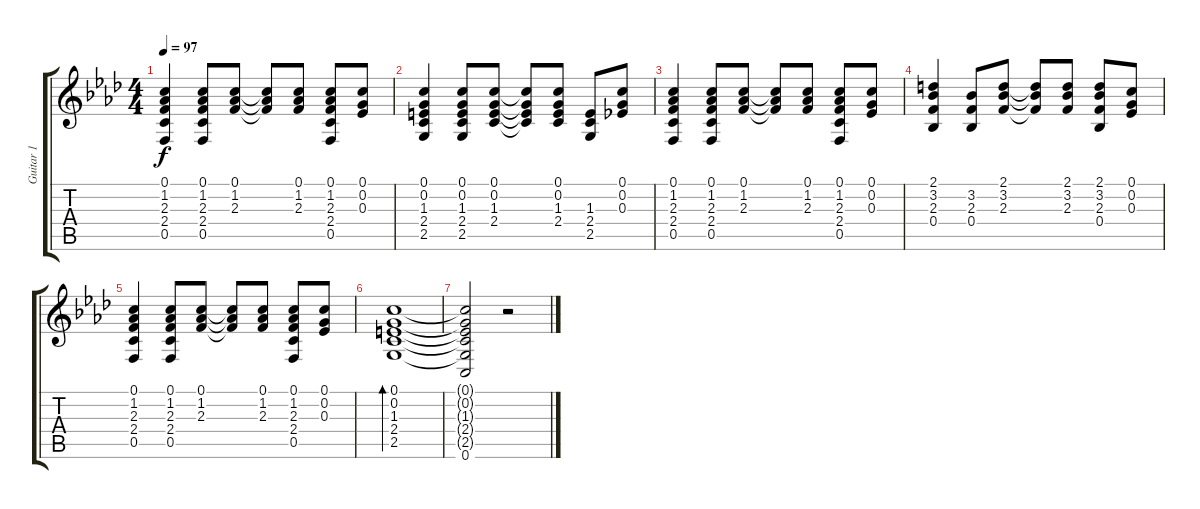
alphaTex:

\track ("Guitar 1" "Guitar 1") {instrument acousticguitarsteel}
\staff {score tabs}
\tuning (C4 G3 Eb3 Bb2 F2 C2) {hide}
\ts (4 4)
\tempo 97
\clef g2
\ks fminor
(0.1 1.2 2.3 2.4 0.5).4{dy f} (0.1 1.2 2.3 2.4 0.5).8 (0.1 1.2 2.3).8 (0.1{t} 1.2{t} 2.3{t}).8 (0.1 1.2 2.3).8 (0.1 1.2 2.3 2.4 0.5).8 (0.1 0.2 0.3).8 |
(0.1 0.2 1.3 2.4 2.5).4 (0.1 0.2 1.3 2.4 2.5).8 (0.1 0.2 1.3 2.4).8 (0.1{t} 0.2{t} 1.3{t} 2.4{t}).8 (0.1 0.2 1.3 2.4).8 (1.3 2.4 2.5).8 (0.1 0.2 0.3).8 |
(0.1 1.2 2.3 2.4 0.5).4 (0.1 1.2 2.3 2.4 0.5).8 (0.1 1.2 2.3).8 (0.1{t} 1.2{t} 2.3{t}).8 (0.1 1.2 2.3).8 (0.1 1.2 2.3 2.4 0.5).8 (0.1 0.2 0.3).8 |
(2.1 3.2 2.3 0.4).4 (3.2 2.3 0.4).8 (2.1 3.2 2.3).8 (2.1{t} 3.2{t} 2.3{t}).8 (2.1 3.2 2.3).8 (2.1 3.2 2.3 0.4).8 (0.1 0.2 0.3).8 |
(0.1 1.2 2.3 2.4 0.5).4 (0.1 1.2 2.3 2.4 0.5).8 (0.1 1.2 2.3).8 (0.1{t} 1.2{t} 2.3{t}).8 (0.1 1.2 2.3).8 (0.1 1.2 2.3 2.4 0.5).8 (0.1 0.2 0.3).8 |
(0.1 0.2 1.3 2.4 2.5).1{bd 240} |
(0.1{t} 0.2{t} 1.3{t} 2.4{t} 2.5{t} 0.6).2 r.2
